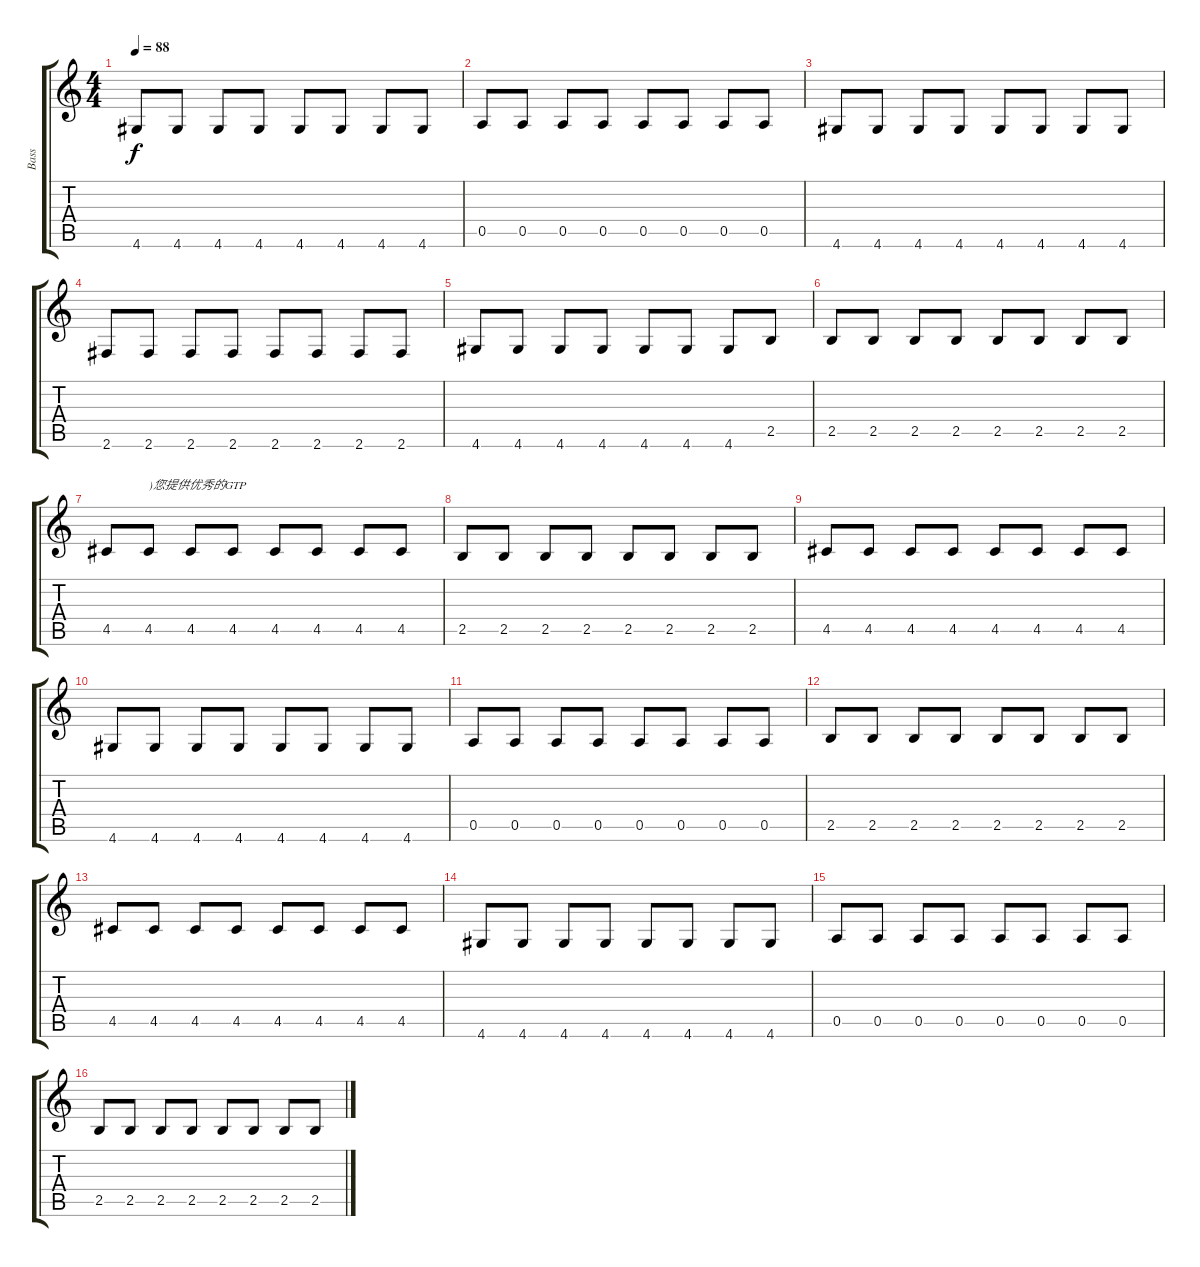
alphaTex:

\track ("Bass" "Bass") {instrument electricbassfinger}
\staff {score tabs}
\tuning (E4 B3 G3 D3 A2 E2) {hide}
\ts (4 4)
\tempo 88
\clef g2
\ks c
4.6.8{dy f} 4.6.8 4.6.8 4.6.8 4.6.8 4.6.8 4.6.8 4.6.8 |
0.5.8 0.5.8 0.5.8 0.5.8 0.5.8 0.5.8 0.5.8 0.5.8 |
4.6.8 4.6.8 4.6.8 4.6.8 4.6.8 4.6.8 4.6.8 4.6.8 |
2.6.8 2.6.8 2.6.8 2.6.8 2.6.8 2.6.8 2.6.8 2.6.8 |
4.6.8 4.6.8 4.6.8 4.6.8 4.6.8 4.6.8 4.6.8 2.5.8 |
2.5.8 2.5.8 2.5.8 2.5.8 2.5.8 2.5.8 2.5.8 2.5.8 |
4.5.8 4.5.8{txt ")您提供优秀的GTP"} 4.5.8 4.5.8 4.5.8 4.5.8 4.5.8 4.5.8 |
2.5.8 2.5.8 2.5.8 2.5.8 2.5.8 2.5.8 2.5.8 2.5.8 |
4.5.8 4.5.8 4.5.8 4.5.8 4.5.8 4.5.8 4.5.8 4.5.8 |
4.6.8 4.6.8 4.6.8 4.6.8 4.6.8 4.6.8 4.6.8 4.6.8 |
0.5.8 0.5.8 0.5.8 0.5.8 0.5.8 0.5.8 0.5.8 0.5.8 |
2.5.8 2.5.8 2.5.8 2.5.8 2.5.8 2.5.8 2.5.8 2.5.8 |
4.5.8 4.5.8 4.5.8 4.5.8 4.5.8 4.5.8 4.5.8 4.5.8 |
4.6.8 4.6.8 4.6.8 4.6.8 4.6.8 4.6.8 4.6.8 4.6.8 |
0.5.8 0.5.8 0.5.8 0.5.8 0.5.8 0.5.8 0.5.8 0.5.8 |
2.5.8 2.5.8 2.5.8 2.5.8 2.5.8 2.5.8 2.5.8 2.5.8
